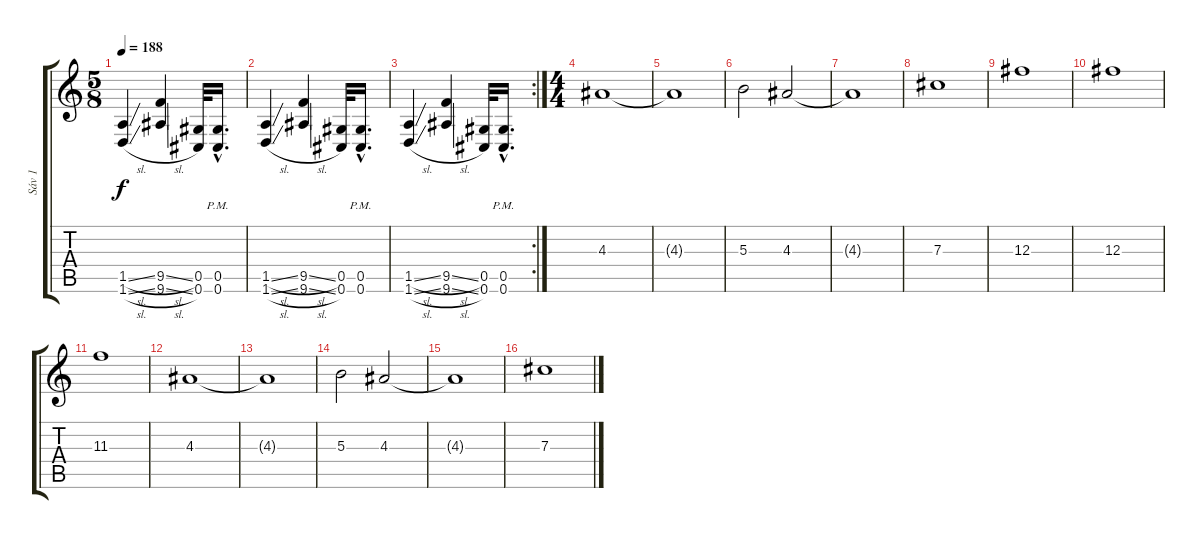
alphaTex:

\track ("Sáv 1" "Sáv 1") {instrument distortionguitar}
\staff {score tabs}
\tuning (Eb4 Bb3 Gb3 Db3 Ab2 Db2) {hide}
\ts (5 8)
\tempo 188
\clef g2
\ks c
(1.5{sl} 1.6{sl}).4{dy f} (9.5{sl} 9.6{sl}).4 (0.5 0.6).32 (0.5{hac pm} 0.6{hac pm}).16{d} |
(1.5{sl} 1.6{sl}).4 (9.5{sl} 9.6{sl}).4 (0.5 0.6).32 (0.5{hac pm} 0.6{hac pm}).16{d} |
\rc 2
(1.5{sl} 1.6{sl}).4 (9.5{sl} 9.6{sl}).4 (0.5 0.6).32 (0.5{hac pm} 0.6{hac pm}).16{d} |
\ts (4 4)
4.3.1 |
4.3{t}.1 |
5.3.2 4.3.2 |
4.3{t}.1 |
7.3.1 |
12.3.1 |
12.3.1 |
11.3.1 |
4.3.1 |
4.3{t}.1 |
5.3.2 4.3.2 |
4.3{t}.1 |
7.3.1
